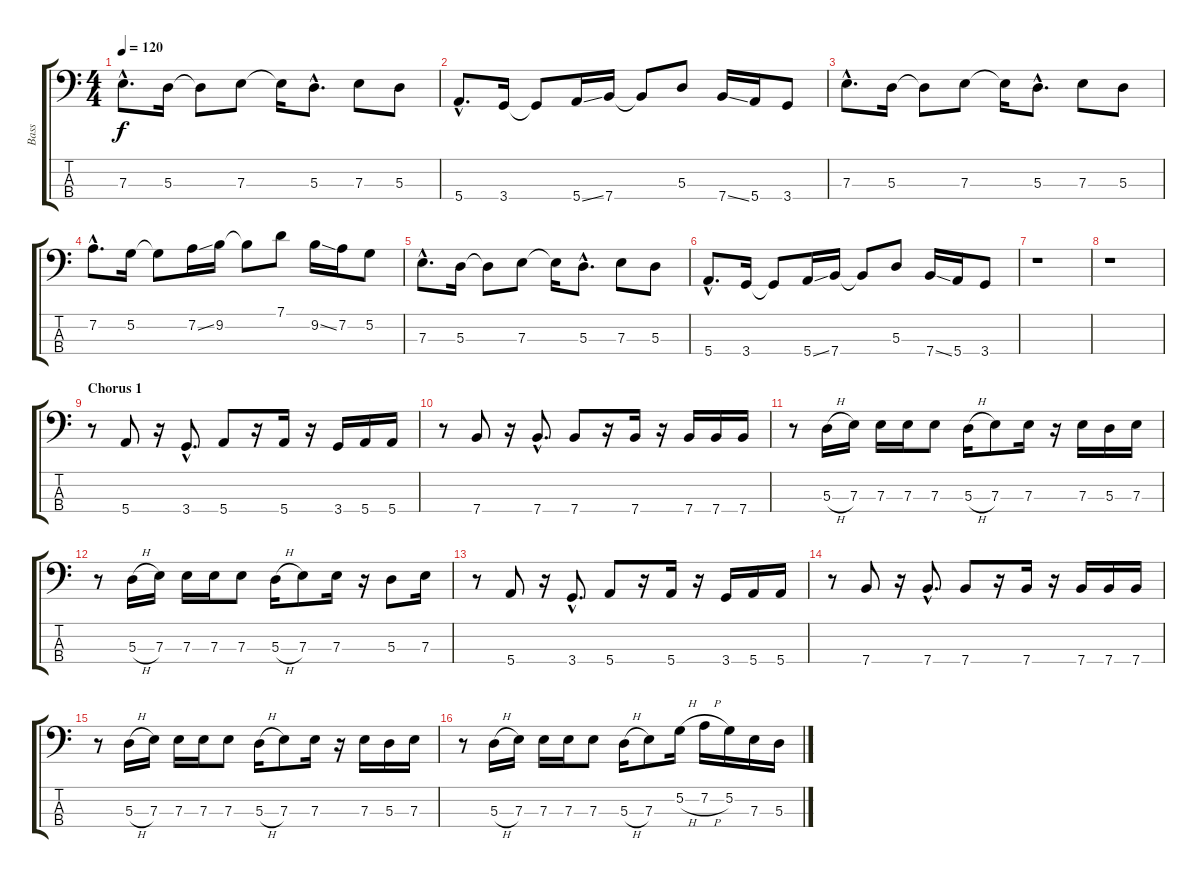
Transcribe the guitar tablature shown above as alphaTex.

\track ("Bass" "Bass") {instrument electricbassfinger}
\staff {score tabs}
\tuning (G2 D2 A1 E1) {hide}
\ts (4 4)
\tempo 120
\clef f4
\ks c
7.3{hac}.8{d dy f} 5.3.16 5.3{t}.8 7.3.8 7.3{t}.16 5.3{hac}.8{d} 7.3.8 5.3.8 |
5.4{hac}.8{d} 3.4.16 3.4{t}.8 5.4{ss}.16 7.4.16 7.4{t}.8 5.3.8 7.4{ss}.16 5.4.16 3.4.8 |
7.3{hac}.8{d} 5.3.16 5.3{t}.8 7.3.8 7.3{t}.16 5.3{hac}.8{d} 7.3.8 5.3.8 |
7.2{hac}.8{d} 5.2.16 5.2{t}.8 7.2{ss}.16 9.2.16 9.2{t}.8 7.1.8 9.2{ss}.16 7.2.16 5.2.8 |
7.3{hac}.8{d} 5.3.16 5.3{t}.8 7.3.8 7.3{t}.16 5.3{hac}.8{d} 7.3.8 5.3.8 |
5.4{hac}.8{d} 3.4.16 3.4{t}.8 5.4{ss}.16 7.4.16 7.4{t}.8 5.3.8 7.4{ss}.16 5.4.16 3.4.8 |
r.1 |
r.1 |
\section ("" "Chorus 1")
r.8 5.4.8 r.16 3.4{hac}.8{d} 5.4.8 r.16 5.4.16 r.16 3.4.16 5.4.16 5.4.16 |
r.8 7.4.8 r.16 7.4{hac}.8{d} 7.4.8 r.16 7.4.16 r.16 7.4.16 7.4.16 7.4.16 |
r.8 5.3{h}.16 7.3.16 7.3.16 7.3.16 7.3.8 5.3{h}.16 7.3.8 7.3.16 r.16 7.3.16 5.3.16 7.3.16 |
r.8 5.3{h}.16 7.3.16 7.3.16 7.3.16 7.3.8 5.3{h}.16 7.3.8 7.3.16 r.16 5.3.8 7.3.16 |
r.8 5.4.8 r.16 3.4{hac}.8{d} 5.4.8 r.16 5.4.16 r.16 3.4.16 5.4.16 5.4.16 |
r.8 7.4.8 r.16 7.4{hac}.8{d} 7.4.8 r.16 7.4.16 r.16 7.4.16 7.4.16 7.4.16 |
r.8 5.3{h}.16 7.3.16 7.3.16 7.3.16 7.3.8 5.3{h}.16 7.3.8 7.3.16 r.16 7.3.16 5.3.16 7.3.16 |
r.8 5.3{h}.16 7.3.16 7.3.16 7.3.16 7.3.8 5.3{h}.16 7.3.8 5.2{h}.16 7.2{h}.16 5.2.16 7.3.16 5.3.16
